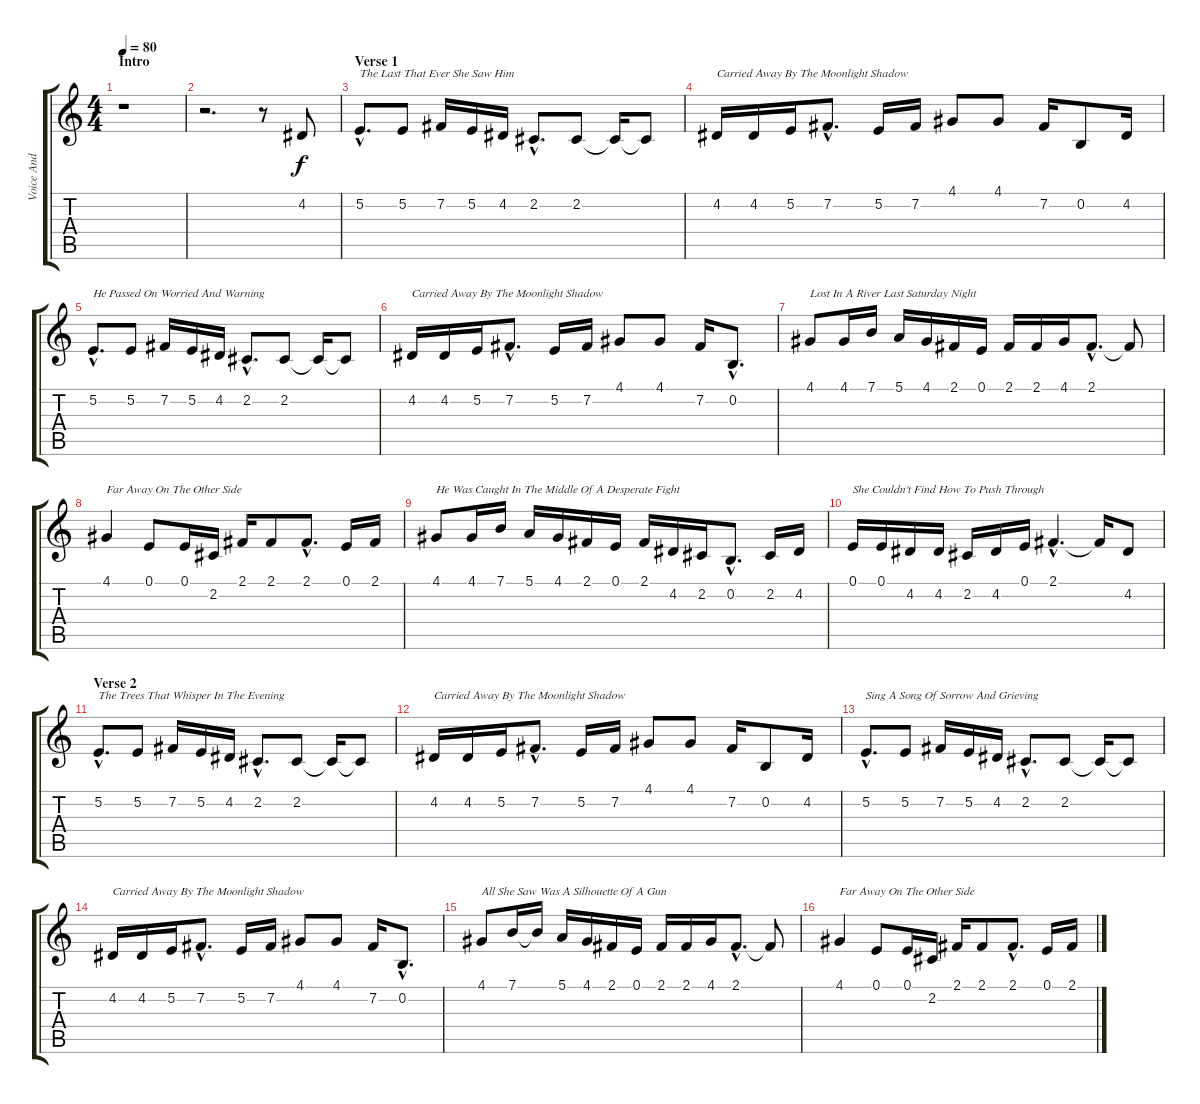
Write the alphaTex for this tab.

\track ("Voice And Lyrics" "Voice And ") {instrument voiceoohs}
\staff {score tabs}
\tuning (E4 B3 G3 D3 A2 E2) {hide}
\ts (4 4)
\section ("" "Intro")
\tempo 80
\clef g2
\ks c
r.1{dy f instrument voiceoohs} |
r.2{d} r.8 4.2.8 |
\section ("" "Verse 1")
5.2{hac}.8{d txt "The Last That Ever She Saw Him"} 5.2.8 7.2.16 5.2.16 4.2.16 2.2{hac}.8{d} 2.2.8 2.2{t}.16 2.2{t}.8 |
4.2.16{txt "Carried Away By The Moonlight Shadow"} 4.2.16 5.2.16 7.2{hac}.8{d} 5.2.16 7.2.16 4.1.8 4.1.8 7.2.16 0.2.8 4.2.16 |
5.2{hac}.8{d txt "He Passed On Worried And Warning"} 5.2.8 7.2.16 5.2.16 4.2.16 2.2{hac}.8{d} 2.2.8 2.2{t}.16 2.2{t}.8 |
4.2.16{txt "Carried Away By The Moonlight Shadow"} 4.2.16 5.2.16 7.2{hac}.8{d} 5.2.16 7.2.16 4.1.8 4.1.8 7.2.16 0.2{hac}.8{d} |
4.1.8{txt "Lost In A River Last Saturday Night"} 4.1.16 7.1.16 5.1.16 4.1.16 2.1.16 0.1.16 2.1.16 2.1.16 4.1.16 2.1{hac}.8{d} 2.1{t}.8 |
4.1.4{txt "Far Away On The Other Side"} 0.1.8 0.1.16 2.2.16 2.1.16 2.1.8 2.1{hac}.8{d} 0.1.16 2.1.16 |
4.1.8{txt "He Was Caught In The Middle Of A Desperate Fight"} 4.1.16 7.1.16 5.1.16 4.1.16 2.1.16 0.1.16 2.1.16 4.2.16 2.2.16 0.2{hac}.8{d} 2.2.16 4.2.16 |
0.1.16{txt "She Couldn't Find How To Push Through"} 0.1.16 4.2.16 4.2.16 2.2.16 4.2.16 0.1.16 2.1{hac}.4{d} 2.1{t}.16 4.2.8 |
\section ("" "Verse 2")
5.2{hac}.8{d txt "The Trees That Whisper In The Evening"} 5.2.8 7.2.16 5.2.16 4.2.16 2.2{hac}.8{d} 2.2.8 2.2{t}.16 2.2{t}.8 |
4.2.16{txt "Carried Away By The Moonlight Shadow"} 4.2.16 5.2.16 7.2{hac}.8{d} 5.2.16 7.2.16 4.1.8 4.1.8 7.2.16 0.2.8 4.2.16 |
5.2{hac}.8{d txt "Sing A Song Of Sorrow And Grieving"} 5.2.8 7.2.16 5.2.16 4.2.16 2.2{hac}.8{d} 2.2.8 2.2{t}.16 2.2{t}.8 |
4.2.16{txt "Carried Away By The Moonlight Shadow"} 4.2.16 5.2.16 7.2{hac}.8{d} 5.2.16 7.2.16 4.1.8 4.1.8 7.2.16 0.2{hac}.8{d} |
4.1.8{txt "All She Saw Was A Silhouette Of A Gun"} 7.1.16 7.1{t}.16 5.1.16 4.1.16 2.1.16 0.1.16 2.1.16 2.1.16 4.1.16 2.1{hac}.8{d} 2.1{t}.8 |
4.1.4{txt "Far Away On The Other Side"} 0.1.8 0.1.16 2.2.16 2.1.16 2.1.8 2.1{hac}.8{d} 0.1.16 2.1.16
